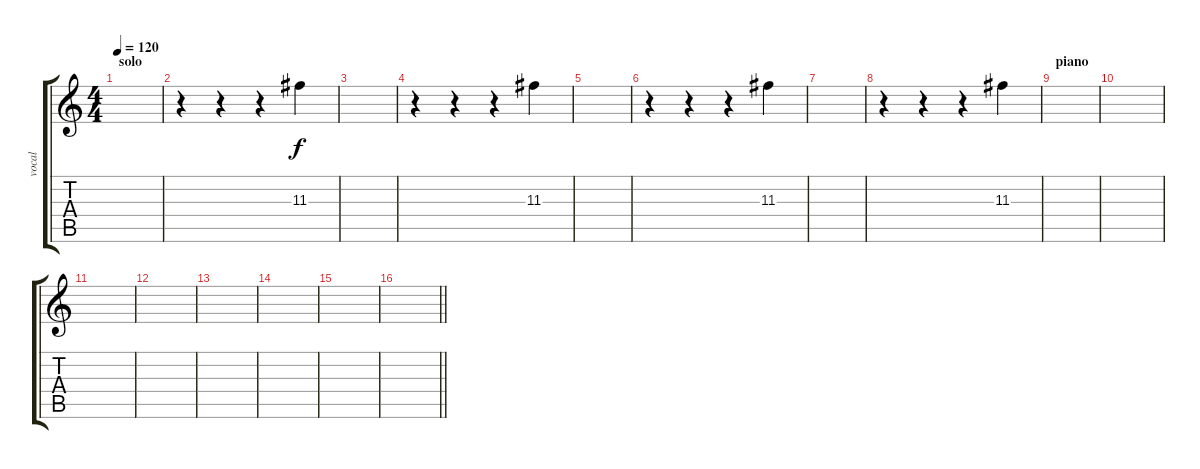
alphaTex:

\track ("vocal" "vocal") {instrument electricguitarmuted}
\staff {score tabs}
\tuning (E4 B3 G3 D3 A2 E2) {hide}
\ts (4 4)
\section ("" "solo")
\tempo 120
\clef g2
\ks c
|
r.4 r.4 r.4 11.3.4 |
|
r.4 r.4 r.4 11.3.4 |
|
r.4 r.4 r.4 11.3.4 |
|
r.4 r.4 r.4 11.3.4 |
\section ("" "piano")
|
|
|
|
|
|
|
\barLineRight lightlight
